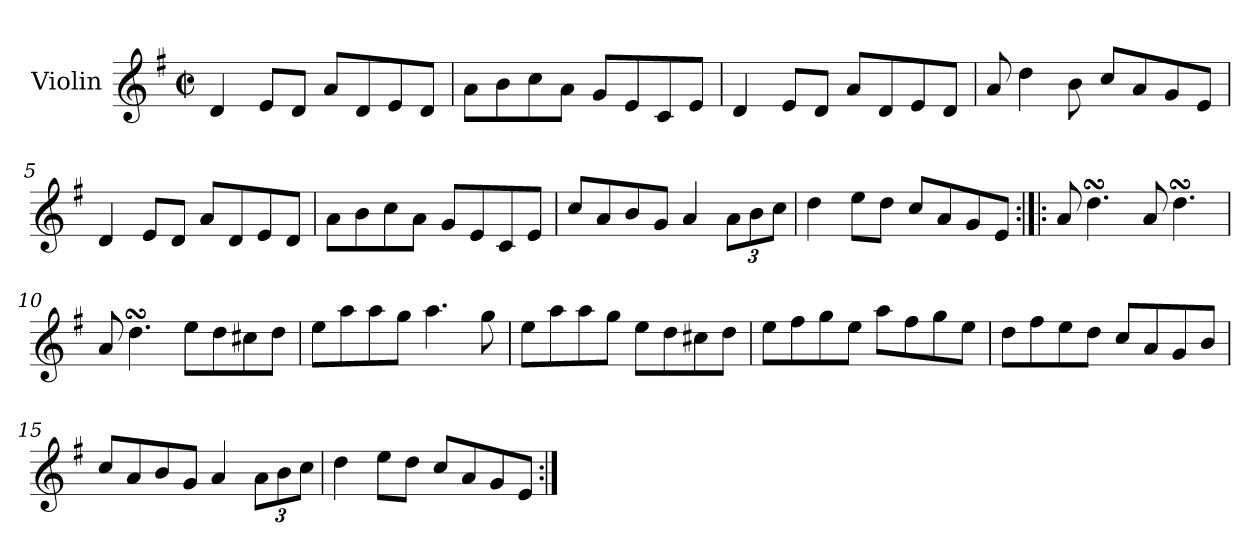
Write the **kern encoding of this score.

**kern
*part1
*staff1
*I"Violin
*I'Vln.
*clefG2
*k[f#]
*M4/4
*met(c|)
=1
4d/
8e/L
8d/J
8a/L
8d/
8e/
8d/J
=2
8a\L
8b\
8cc\
8a\J
8g/L
8e/
8c/
8e/J
=3
4d/
8e/L
8d/J
8a/L
8d/
8e/
8d/J
=4
8a/
4dd\
8b\
8cc/L
8a/
8g/
8e/J
!!LO:LB:g=z
=5
4d/
8e/L
8d/J
8a/L
8d/
8e/
8d/J
=6
8a\L
8b\
8cc\
8a\J
8g/L
8e/
8c/
8e/J
=7
8cc/L
8a/
8b/
8g/J
4a/
*Xbrackettup
12a\L
12b\
12cc\J
=8
4dd\
8ee\L
8dd\J
8cc/L
8a/
8g/
8e/J
!!LO:LB:g=z
=9:|!|:
8a/
4.ddsSSS\
8a/
4.ddsSSS\
=10
8a/
4.ddsSSS\
8ee\L
8dd\
8cc#X\
8dd\J
=11
8ee\L
8aa\
8aa\
8gg\J
4.aa\
8gg\
=12
8ee\L
8aa\
8aa\
8gg\J
8ee\L
8dd\
8cc#X\
8dd\J
=13
8ee\L
8ff#\
8gg\
8ee\J
8aa\L
8ff#\
8gg\
8ee\J
!!LO:LB:g=z
=14
8dd\L
8ff#\
8ee\
8dd\J
8cc/L
8a/
8g/
8b/J
=15
8cc/L
8a/
8b/
8g/J
4a/
12a\L
12b\
12cc\J
=16
4dd\
8ee\L
8dd\J
8cc/L
8a/
8g/
8e/J
=:|!
*-
